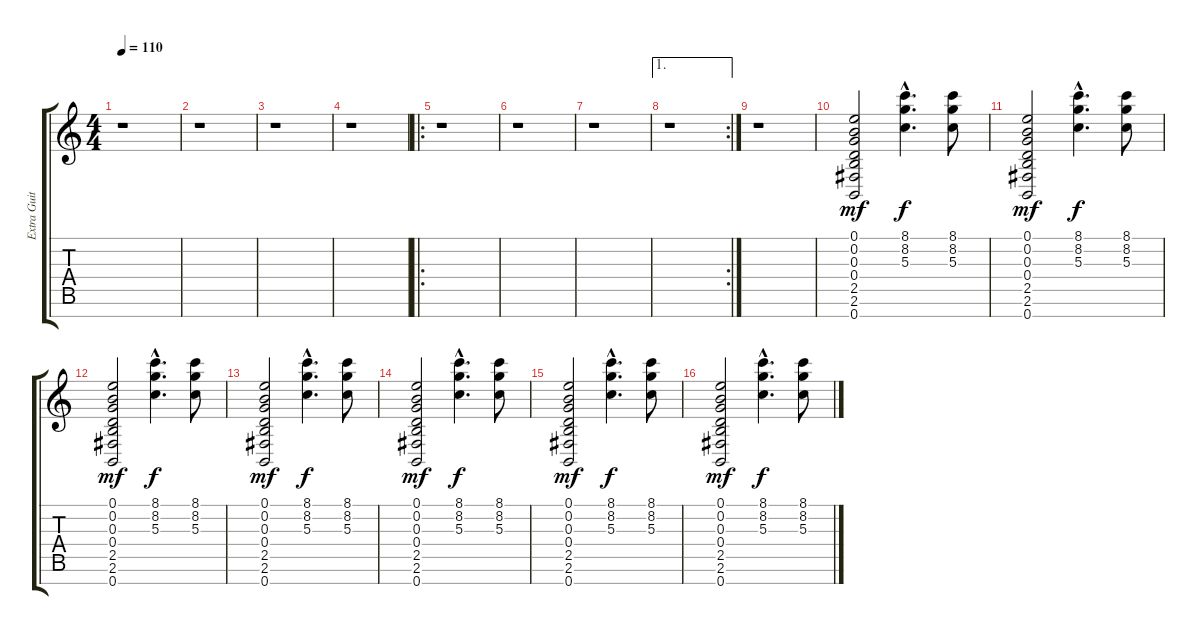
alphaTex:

\track ("Extra Guitar" "Extra Guit") {instrument distortionguitar}
\staff {score tabs}
\tuning (E4 B3 G3 D3 A2 E2 B1) {hide}
\ts (4 4)
\tempo 110
\clef g2
\ks c
r.1{dy mf instrument distortionguitar} |
r.1 |
r.1 |
r.1 |
\ro
r.1 |
r.1 |
r.1 |
\ae 1
\rc 2
r.1 |
r.1 |
(0.1 0.2 0.3 0.4 2.5 2.6 0.7).2 (8.1{hac} 8.2{hac} 5.3{hac}).4{d dy f instrument overdrivenguitar} (8.1 8.2 5.3).8 |
(0.1 0.2 0.3 0.4 2.5 2.6 0.7).2{dy mf instrument distortionguitar} (8.1{hac} 8.2{hac} 5.3{hac}).4{d dy f instrument overdrivenguitar} (8.1 8.2 5.3).8 |
(0.1 0.2 0.3 0.4 2.5 2.6 0.7).2{dy mf instrument distortionguitar} (8.1{hac} 8.2{hac} 5.3{hac}).4{d dy f instrument overdrivenguitar} (8.1 8.2 5.3).8 |
(0.1 0.2 0.3 0.4 2.5 2.6 0.7).2{dy mf instrument distortionguitar} (8.1{hac} 8.2{hac} 5.3{hac}).4{d dy f instrument overdrivenguitar} (8.1 8.2 5.3).8 |
(0.1 0.2 0.3 0.4 2.5 2.6 0.7).2{dy mf instrument distortionguitar} (8.1{hac} 8.2{hac} 5.3{hac}).4{d dy f instrument overdrivenguitar} (8.1 8.2 5.3).8 |
(0.1 0.2 0.3 0.4 2.5 2.6 0.7).2{dy mf instrument distortionguitar} (8.1{hac} 8.2{hac} 5.3{hac}).4{d dy f instrument overdrivenguitar} (8.1 8.2 5.3).8 |
(0.1 0.2 0.3 0.4 2.5 2.6 0.7).2{dy mf instrument distortionguitar} (8.1{hac} 8.2{hac} 5.3{hac}).4{d dy f instrument overdrivenguitar} (8.1 8.2 5.3).8
